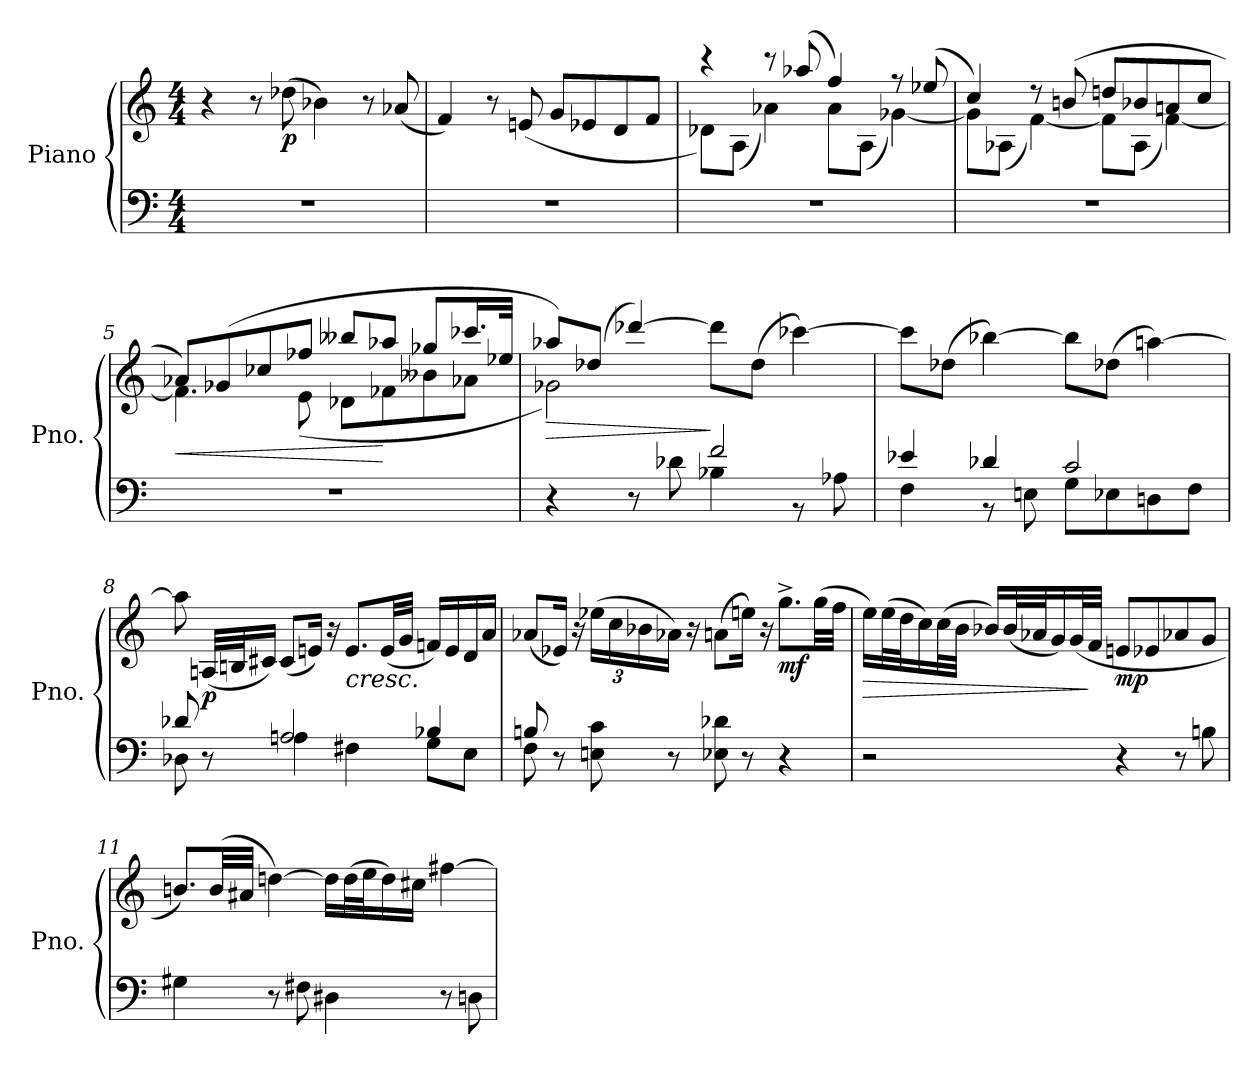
**kern	**kern	**dynam
*part1	*part1	*part1
*staff2	*staff1	*staff1/2
*I"Piano	*	*
*I'Pno.	*	*
*clefF4	*clefG2	*
*k[]	*k[]	*
*M4/4	*M4/4	*
*MM72	*MM72	*
=1	=1	=1
1r	4r	.
.	8r	.
!	!	!LO:DY:b
.	(>8dd-X\	p
.	4b-X\)	.
.	8r	.
.	(<8a-X/	.
=2	=2	=2
1r	4f/)	.
.	8r	.
.	(<8en/	.
.	8g/L	.
.	8e-X/	.
.	8d/	.
.	8f/J	.
=3	=3	=3
*	*^	*
1r	4r	8d-X\L)	.
.	.	(<8A\J	.
.	8r	4a-X\)	.
.	(>8aa-X/	.	.
.	4ff/)	8a-\L	.
.	.	(<8A\J	.
.	8r	[4g-X\)	.
.	(>8ee-X/	.	.
=4	=4	=4	=4
1r	4cc/)	8g-\L]	.
.	.	(<8A-X\J	.
.	8r	[4f\)	.
.	(>8bn/	.	.
.	8ddn/L	8f\L]	.
.	8b-X/	(<8A-\J	.
.	8an/	[4f\)	.
.	8cc/J	.	.
!!LO:LB:g=z	!!
=5	=5	=5	=5
!	!	!	!LO:HP:b
1r	8a-X/L)	4.f\]	<
.	(>8g-X/	.	.
.	8cc-X/	.	.
.	8ff-X/J	(<8e\	.
.	8bb--X/L	8d-X\L	.
.	8aa-X/J	8f-X\	[
.	8gg-X/L	8b--X\	.
.	16.ccc-X/L	8a-X\J	.
.	32ee-X/JJk	.	.
=6	=6	=6	=6
*^	*	*	*
!	!	!	!	!LO:HP:b
4r	2ryy	8aa-X/L)	2g-X\)	>
.	.	(>8dd-X/J	.	.
8r	.	[4ddd-X/)	.	.
8d-X\	.	.	.	.
2f/	4B-X\	8ddd-\L]	2ryy	]
.	.	(>8dd-\J	.	.
.	8r	[4ccc-X\)	.	.
.	8A-X\	.	.	.
*	*	*v	*v	*
=7	=7	=7	=7
4e-X/	4F\	8ccc-\L]	.
.	.	(>8dd-X\J	.
4d-X/	8r	[4bb-X\)	.
.	8En\	.	.
2c/	8G\L	8bb-\L]	.
.	8E-X\	(>8dd-X\J	.
.	8Dn\	[4aan\)	.
.	8F\J	.	.
!!LO:LB:g=z
=8	=8	=8	=8
8d-X/	8D-X\	8aa\]	.
!	!	!	!LO:DY:b
8r	8ryy	(<32An/LLL	p
.	.	32Bn/J	.
.	.	16c#X/JJ)	.
2A/	4An\	(<8c#/L	.
.	.	16en/Jk)	.
.	.	16r	.
!	!	!LO:TX:b:i:t=cresc.	!
.	4F#X\	8.e/L	.
.	.	(<32e/LL	.
.	.	32g/JJJ	.
4B-X/	8G\L	16fn/LL)	.
.	.	16e/	.
.	8E\J	16d/	.
.	.	16a/JJ	.
=9	=9	=9	=9
8Bn/	8F\	(<8a-X/L	.
8r	2..ryy	16e-X/Jk)	.
.	.	16r	.
*	*	*Xbrackettup	*
8En\ 8c\	.	(>24ee-X\LL	.
.	.	24cc\	.
.	.	24b-X\	.
8r	.	16a-X\JJ)	.
.	.	16r	.
8E-X\ 8d-X\	.	(>8an\L	.
8r	.	16een\Jk)	.
.	.	16r	.
!	!	!	!LO:DY:b
4r	.	8.gg^\L	mf
.	.	(>32gg\LL	.
.	.	32ff\JJJ	.
*v	*v	*	*
!!LO:LB:g=z
=10	=10	=10
!	!	!LO:HP:b
2r	16ee\LL)	>
.	(>32ee\L	.
.	32dd\J	.
.	16cc\)	.
.	(>32cc\L	.
.	32b\JJJ	.
.	16b-X/LL)	.
.	(<32b-/L	.
.	32a-X/J	.
.	16g/)	.
.	(<32g/L	.
.	32f/JJJ	]
!	!	!LO:DY:b
4r	8en/L	mp
.	8e-X/	.
8r	8a-X/	.
8Bn\	8g/J	.
=11	=11	=11
4G#X\	8.bn/L)	.
.	(>32b/LL	.
.	32a#X/JJJ	.
8r	[4ddn\)	.
8F#X\	.	.
4D#X\	16dd\LL]	.
.	(>32dd\L	.
.	32ee\J	.
.	16dd\)	.
.	16cc#X\JJ	.
8r	[4ff#X\	.
8Dn\	.	.
=	=	=
*-	*-	*-
